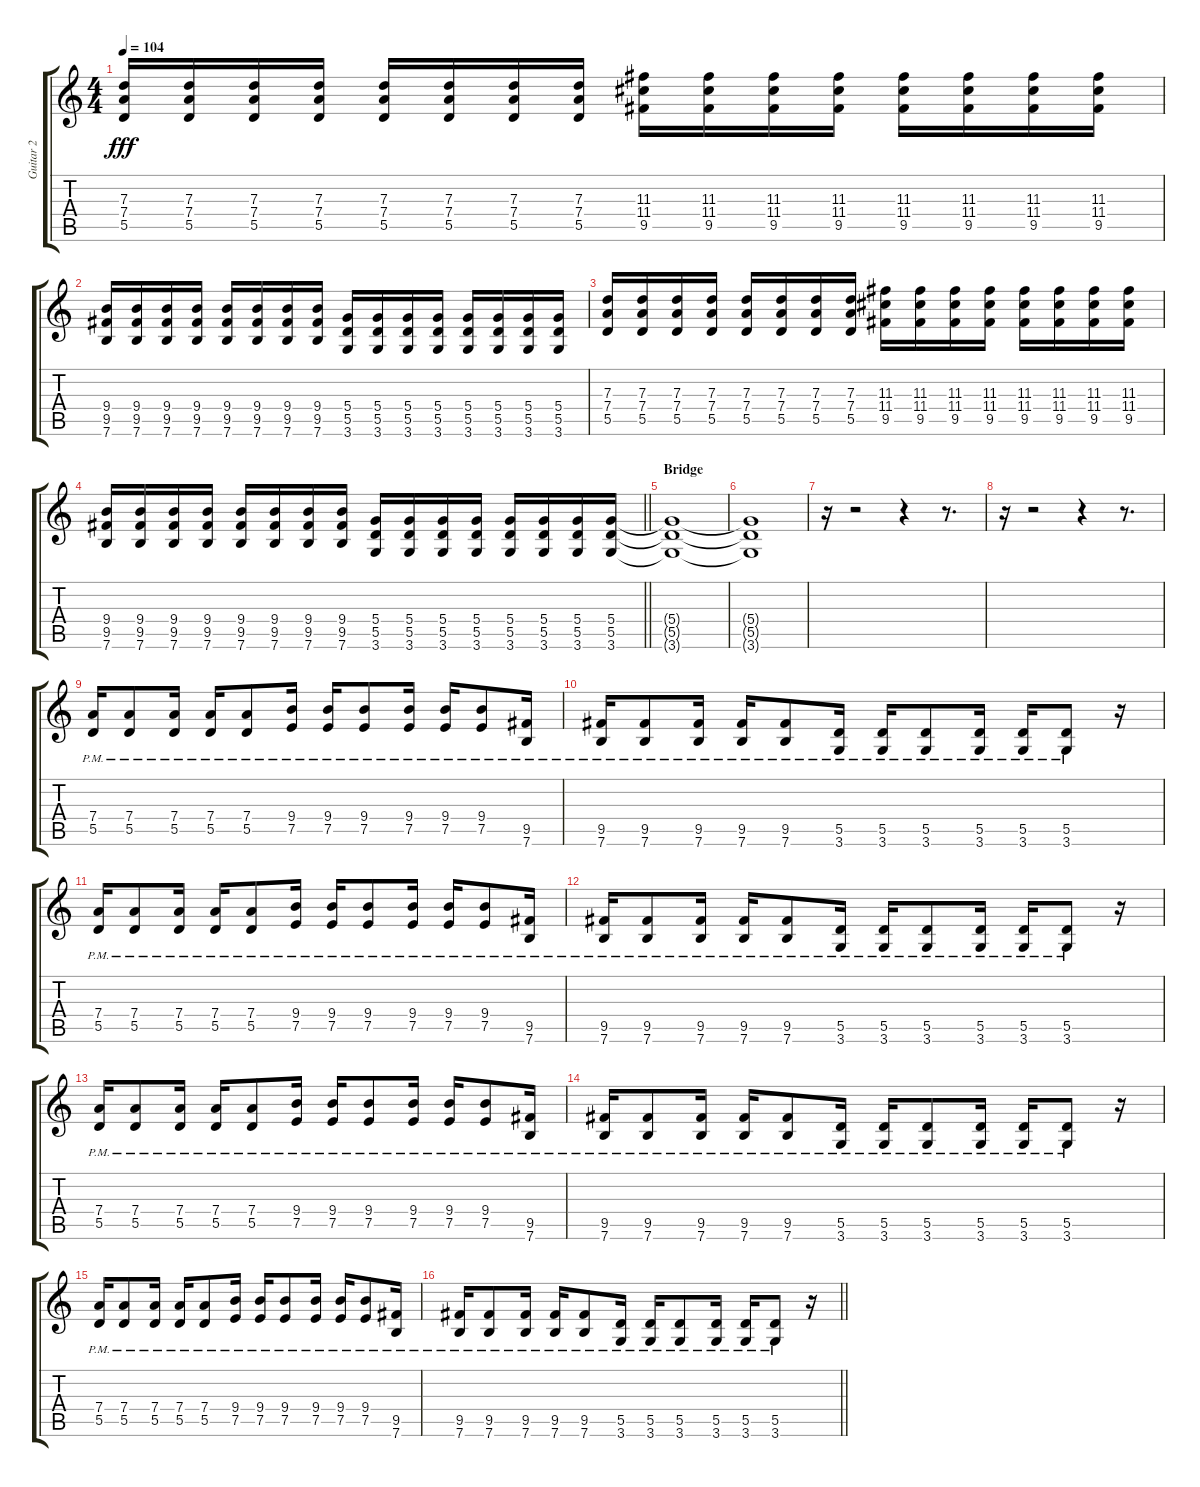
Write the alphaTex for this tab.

\track ("Guitar 2" "Guitar 2") {instrument overdrivenguitar}
\staff {score tabs}
\tuning (E4 B3 G3 D3 A2 E2) {hide}
\ts (4 4)
\tempo 104
\clef g2
\ks c
(7.3 7.4 5.5).16{dy fff} (7.3 7.4 5.5).16 (7.3 7.4 5.5).16 (7.3 7.4 5.5).16 (7.3 7.4 5.5).16 (7.3 7.4 5.5).16 (7.3 7.4 5.5).16 (7.3 7.4 5.5).16 (11.3 11.4 9.5).16 (11.3 11.4 9.5).16 (11.3 11.4 9.5).16 (11.3 11.4 9.5).16 (11.3 11.4 9.5).16 (11.3 11.4 9.5).16 (11.3 11.4 9.5).16 (11.3 11.4 9.5).16 |
(9.4 9.5 7.6).16 (9.4 9.5 7.6).16 (9.4 9.5 7.6).16 (9.4 9.5 7.6).16 (9.4 9.5 7.6).16 (9.4 9.5 7.6).16 (9.4 9.5 7.6).16 (9.4 9.5 7.6).16 (5.4 5.5 3.6).16 (5.4 5.5 3.6).16 (5.4 5.5 3.6).16 (5.4 5.5 3.6).16 (5.4 5.5 3.6).16 (5.4 5.5 3.6).16 (5.4 5.5 3.6).16 (5.4 5.5 3.6).16 |
(7.3 7.4 5.5).16 (7.3 7.4 5.5).16 (7.3 7.4 5.5).16 (7.3 7.4 5.5).16 (7.3 7.4 5.5).16 (7.3 7.4 5.5).16 (7.3 7.4 5.5).16 (7.3 7.4 5.5).16 (11.3 11.4 9.5).16 (11.3 11.4 9.5).16 (11.3 11.4 9.5).16 (11.3 11.4 9.5).16 (11.3 11.4 9.5).16 (11.3 11.4 9.5).16 (11.3 11.4 9.5).16 (11.3 11.4 9.5).16 |
\barLineRight lightlight
(9.4 9.5 7.6).16 (9.4 9.5 7.6).16 (9.4 9.5 7.6).16 (9.4 9.5 7.6).16 (9.4 9.5 7.6).16 (9.4 9.5 7.6).16 (9.4 9.5 7.6).16 (9.4 9.5 7.6).16 (5.4 5.5 3.6).16 (5.4 5.5 3.6).16 (5.4 5.5 3.6).16 (5.4 5.5 3.6).16 (5.4 5.5 3.6).16 (5.4 5.5 3.6).16 (5.4 5.5 3.6).16 (5.4 5.5 3.6).16 |
\section ("" "Bridge")
(5.4{t} 5.5{t} 3.6{t}).1 |
(5.4{t} 5.5{t} 3.6{t}).1 |
r.16 r.2 r.4 r.8{d} |
r.16 r.2 r.4 r.8{d} |
(7.4{pm} 5.5{pm}).16{balance 16} (7.4{pm} 5.5{pm}).8 (7.4{pm} 5.5{pm}).16 (7.4{pm} 5.5{pm}).16 (7.4{pm} 5.5{pm}).8{balance 0} (9.4{pm} 7.5{pm}).16 (9.4{pm} 7.5{pm}).16 (9.4{pm} 7.5{pm}).8 (9.4{pm} 7.5{pm}).16 (9.4{pm} 7.5{pm}).16 (9.4{pm} 7.5{pm}).8{balance 16} (9.5{pm} 7.6{pm}).16 |
(9.5{pm} 7.6{pm}).16 (9.5{pm} 7.6{pm}).8 (9.5{pm} 7.6{pm}).16 (9.5{pm} 7.6{pm}).16 (9.5{pm} 7.6{pm}).8{balance 0} (5.5{pm} 3.6{pm}).16 (5.5{pm} 3.6{pm}).16 (5.5{pm} 3.6{pm}).8 (5.5{pm} 3.6{pm}).16 (5.5{pm} 3.6{pm}).16 (5.5{pm} 3.6{pm}).8 r.16 |
(7.4{pm} 5.5{pm}).16{balance 16} (7.4{pm} 5.5{pm}).8 (7.4{pm} 5.5{pm}).16 (7.4{pm} 5.5{pm}).16 (7.4{pm} 5.5{pm}).8{balance 0} (9.4{pm} 7.5{pm}).16 (9.4{pm} 7.5{pm}).16 (9.4{pm} 7.5{pm}).8 (9.4{pm} 7.5{pm}).16 (9.4{pm} 7.5{pm}).16 (9.4{pm} 7.5{pm}).8{balance 16} (9.5{pm} 7.6{pm}).16 |
(9.5{pm} 7.6{pm}).16 (9.5{pm} 7.6{pm}).8 (9.5{pm} 7.6{pm}).16 (9.5{pm} 7.6{pm}).16 (9.5{pm} 7.6{pm}).8{balance 0} (5.5{pm} 3.6{pm}).16 (5.5{pm} 3.6{pm}).16 (5.5{pm} 3.6{pm}).8 (5.5{pm} 3.6{pm}).16 (5.5{pm} 3.6{pm}).16 (5.5{pm} 3.6{pm}).8 r.16 |
(7.4{pm} 5.5{pm}).16{balance 16} (7.4{pm} 5.5{pm}).8 (7.4{pm} 5.5{pm}).16 (7.4{pm} 5.5{pm}).16 (7.4{pm} 5.5{pm}).8{balance 0} (9.4{pm} 7.5{pm}).16 (9.4{pm} 7.5{pm}).16 (9.4{pm} 7.5{pm}).8 (9.4{pm} 7.5{pm}).16 (9.4{pm} 7.5{pm}).16 (9.4{pm} 7.5{pm}).8{balance 16} (9.5{pm} 7.6{pm}).16 |
(9.5{pm} 7.6{pm}).16 (9.5{pm} 7.6{pm}).8 (9.5{pm} 7.6{pm}).16 (9.5{pm} 7.6{pm}).16 (9.5{pm} 7.6{pm}).8{balance 0} (5.5{pm} 3.6{pm}).16 (5.5{pm} 3.6{pm}).16 (5.5{pm} 3.6{pm}).8 (5.5{pm} 3.6{pm}).16 (5.5{pm} 3.6{pm}).16 (5.5{pm} 3.6{pm}).8 r.16 |
(7.4{pm} 5.5{pm}).16{balance 16} (7.4{pm} 5.5{pm}).8 (7.4{pm} 5.5{pm}).16 (7.4{pm} 5.5{pm}).16 (7.4{pm} 5.5{pm}).8{balance 0} (9.4{pm} 7.5{pm}).16 (9.4{pm} 7.5{pm}).16 (9.4{pm} 7.5{pm}).8 (9.4{pm} 7.5{pm}).16 (9.4{pm} 7.5{pm}).16 (9.4{pm} 7.5{pm}).8{balance 16} (9.5{pm} 7.6{pm}).16 |
\barLineRight lightlight
(9.5{pm} 7.6{pm}).16 (9.5{pm} 7.6{pm}).8 (9.5{pm} 7.6{pm}).16 (9.5{pm} 7.6{pm}).16 (9.5{pm} 7.6{pm}).8{balance 0} (5.5{pm} 3.6{pm}).16 (5.5{pm} 3.6{pm}).16 (5.5{pm} 3.6{pm}).8 (5.5{pm} 3.6{pm}).16 (5.5{pm} 3.6{pm}).16 (5.5{pm} 3.6{pm}).8 r.16
